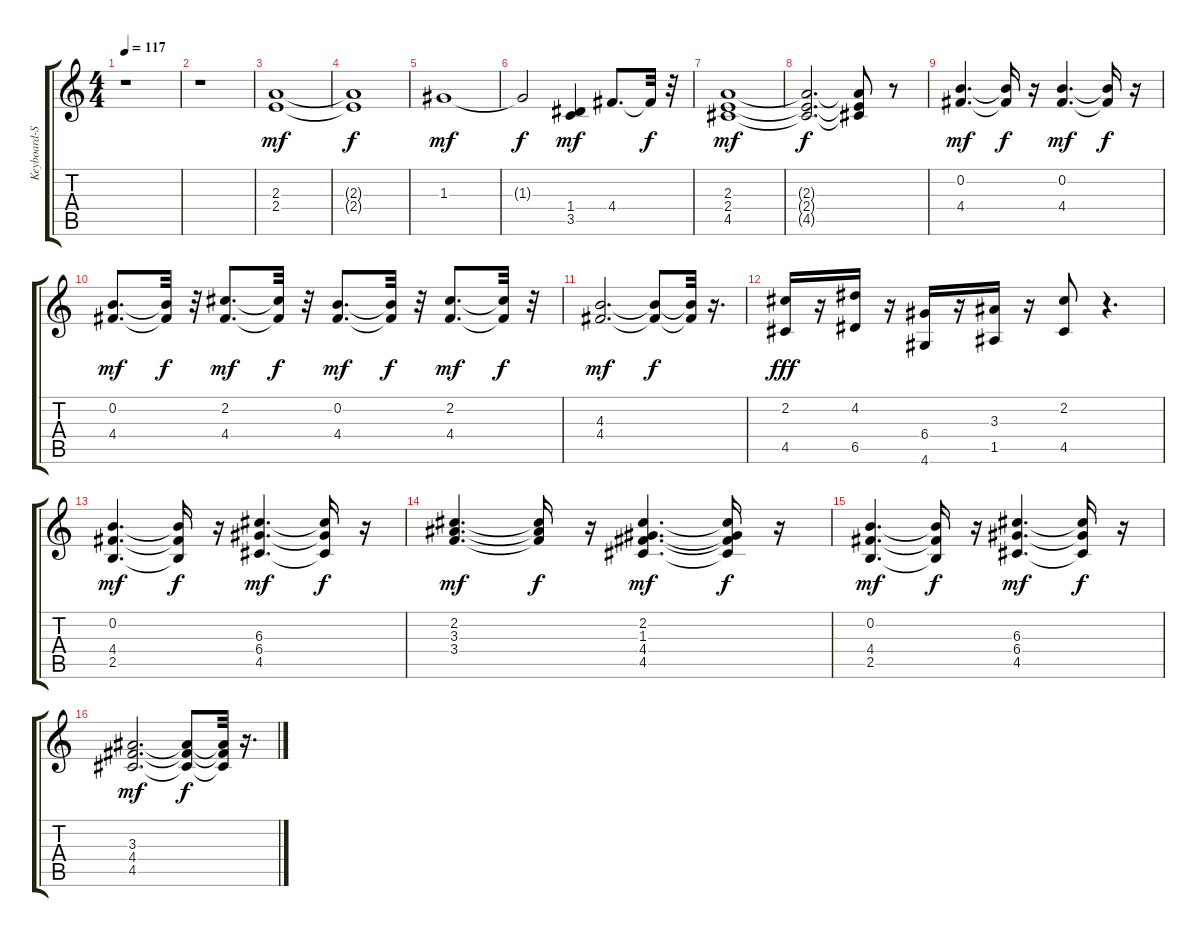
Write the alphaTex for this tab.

\track ("Keyboard-String(background)" "Keyboard-S") {instrument acousticguitarsteel}
\staff {score tabs}
\tuning (E4 B3 G3 D3 A2 E2) {hide}
\ts (4 4)
\tempo 117
\clef g2
\ks c
r.1{dy mf} |
r.1 |
(2.3 2.4).1 |
(2.3{t} 2.4{t}).1{dy f} |
1.3.1{dy mf} |
1.3{t}.2{dy f} (1.4 3.5).4{dy mf} 4.4.8{d} 4.4{t}.32{dy f} r.32 |
(2.3 2.4 4.5).1{dy mf} |
(2.3{t} 2.4{t} 4.5{t}).2{d dy f} (2.3{t} 2.4{t} 4.5{t}).8 r.8 |
(0.2 4.4).4{d dy mf} (0.2{t} 4.4{t}).16{dy f} r.16 (0.2 4.4).4{d dy mf} (0.2{t} 4.4{t}).16{dy f} r.16 |
(0.2 4.4).8{d dy mf} (0.2{t} 4.4{t}).32{dy f} r.32 (2.2 4.4).8{d dy mf} (2.2{t} 4.4{t}).32{dy f} r.32 (0.2 4.4).8{d dy mf} (0.2{t} 4.4{t}).32{dy f} r.32 (2.2 4.4).8{d dy mf} (2.2{t} 4.4{t}).32{dy f} r.32 |
(4.3 4.4).2{d dy mf} (4.3{t} 4.4{t}).8{dy f} (4.3{t} 4.4{t}).32 r.16{d} |
(2.2 4.5).16{dy fff} r.16 (4.2 6.5).16 r.16 (6.4 4.6).16 r.16 (3.3 1.5).16 r.16 (2.2 4.5).8 r.4{d} |
(0.2 4.4 2.5).4{d dy mf} (0.2{t} 4.4{t} 2.5{t}).16{dy f} r.16 (6.3 6.4 4.5).4{d dy mf} (6.3{t} 6.4{t} 4.5{t}).16{dy f} r.16 |
(2.2 3.3 3.4).4{d dy mf} (2.2{t} 3.3{t} 3.4{t}).16{dy f} r.16 (2.2 1.3 4.4 4.5).4{d dy mf} (2.2{t} 1.3{t} 4.4{t} 4.5{t}).16{dy f} r.16 |
(0.2 4.4 2.5).4{d dy mf} (0.2{t} 4.4{t} 2.5{t}).16{dy f} r.16 (6.3 6.4 4.5).4{d dy mf} (6.3{t} 6.4{t} 4.5{t}).16{dy f} r.16 |
(3.3 4.4 4.5).2{d dy mf} (3.3{t} 4.4{t} 4.5{t}).8{dy f} (3.3{t} 4.4{t} 4.5{t}).32 r.16{d}
